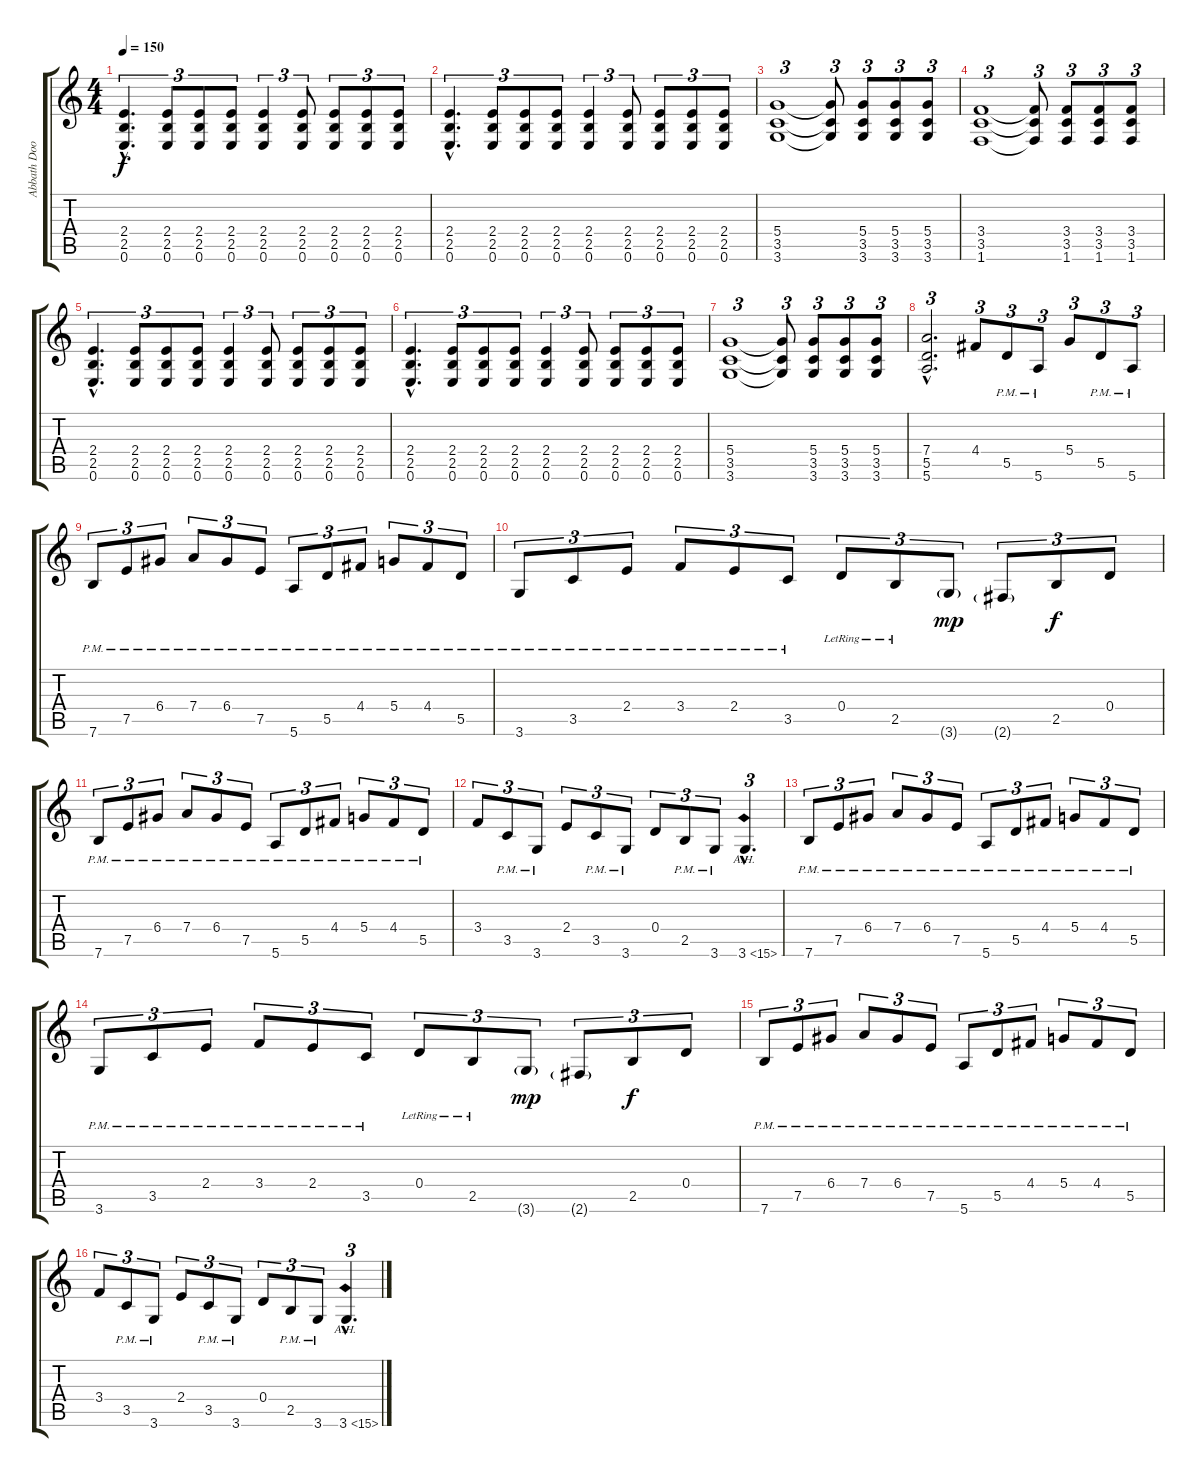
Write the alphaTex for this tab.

\track ("Abbath Doom Occulta (Guitar)" "Abbath Doo") {instrument distortionguitar}
\staff {score tabs}
\tuning (E4 B3 G3 D3 A2 E2) {hide}
\ts (4 4)
\tempo 150
\clef g2
\ks c
(2.4{hac} 2.5{hac} 0.6{hac}).4{d tu (3 2) dy f} (2.4 2.5 0.6).8{tu (3 2)} (2.4 2.5 0.6).8{tu (3 2)} (2.4 2.5 0.6).8{tu (3 2)} (2.4 2.5 0.6).4{tu (3 2)} (2.4 2.5 0.6).8{tu (3 2)} (2.4 2.5 0.6).8{tu (3 2)} (2.4 2.5 0.6).8{tu (3 2)} (2.4 2.5 0.6).8{tu (3 2)} |
(2.4{hac} 2.5{hac} 0.6{hac}).4{d tu (3 2)} (2.4 2.5 0.6).8{tu (3 2)} (2.4 2.5 0.6).8{tu (3 2)} (2.4 2.5 0.6).8{tu (3 2)} (2.4 2.5 0.6).4{tu (3 2)} (2.4 2.5 0.6).8{tu (3 2)} (2.4 2.5 0.6).8{tu (3 2)} (2.4 2.5 0.6).8{tu (3 2)} (2.4 2.5 0.6).8{tu (3 2)} |
(5.4 3.5 3.6).1{tu (3 2)} (5.4{t} 3.5{t} 3.6{t}).8{tu (3 2)} (5.4 3.5 3.6).8{tu (3 2)} (5.4 3.5 3.6).8{tu (3 2)} (5.4 3.5 3.6).8{tu (3 2)} |
(3.4 3.5 1.6).1{tu (3 2)} (3.4{t} 3.5{t} 1.6{t}).8{tu (3 2)} (3.4 3.5 1.6).8{tu (3 2)} (3.4 3.5 1.6).8{tu (3 2)} (3.4 3.5 1.6).8{tu (3 2)} |
(2.4{hac} 2.5{hac} 0.6{hac}).4{d tu (3 2)} (2.4 2.5 0.6).8{tu (3 2)} (2.4 2.5 0.6).8{tu (3 2)} (2.4 2.5 0.6).8{tu (3 2)} (2.4 2.5 0.6).4{tu (3 2)} (2.4 2.5 0.6).8{tu (3 2)} (2.4 2.5 0.6).8{tu (3 2)} (2.4 2.5 0.6).8{tu (3 2)} (2.4 2.5 0.6).8{tu (3 2)} |
(2.4{hac} 2.5{hac} 0.6{hac}).4{d tu (3 2)} (2.4 2.5 0.6).8{tu (3 2)} (2.4 2.5 0.6).8{tu (3 2)} (2.4 2.5 0.6).8{tu (3 2)} (2.4 2.5 0.6).4{tu (3 2)} (2.4 2.5 0.6).8{tu (3 2)} (2.4 2.5 0.6).8{tu (3 2)} (2.4 2.5 0.6).8{tu (3 2)} (2.4 2.5 0.6).8{tu (3 2)} |
(5.4 3.5 3.6).1{tu (3 2)} (5.4{t} 3.5{t} 3.6{t}).8{tu (3 2)} (5.4 3.5 3.6).8{tu (3 2)} (5.4 3.5 3.6).8{tu (3 2)} (5.4 3.5 3.6).8{tu (3 2)} |
(7.4{hac} 5.5{hac} 5.6{hac}).2{d tu (3 2)} 4.4.8{tu (3 2)} 5.5{pm}.8{tu (3 2)} 5.6{pm}.8{tu (3 2)} 5.4.8{tu (3 2)} 5.5{pm}.8{tu (3 2)} 5.6{pm}.8{tu (3 2)} |
7.6{pm}.8{tu (3 2)} 7.5{pm}.8{tu (3 2)} 6.4{pm}.8{tu (3 2)} 7.4{pm}.8{tu (3 2)} 6.4{pm}.8{tu (3 2)} 7.5{pm}.8{tu (3 2)} 5.6{pm}.8{tu (3 2)} 5.5{pm}.8{tu (3 2)} 4.4{pm}.8{tu (3 2)} 5.4{pm}.8{tu (3 2)} 4.4{pm}.8{tu (3 2)} 5.5{pm}.8{tu (3 2)} |
3.6{pm}.8{tu (3 2)} 3.5{pm}.8{tu (3 2)} 2.4{pm}.8{tu (3 2)} 3.4{pm}.8{tu (3 2)} 2.4{pm}.8{tu (3 2)} 3.5{pm}.8{tu (3 2)} 0.4{lr}.8{tu (3 2)} 2.5{lr}.8{tu (3 2)} 3.6{g}.8{tu (3 2) dy mp} 2.6{g}.8{tu (3 2)} 2.5.8{tu (3 2) dy f} 0.4.8{tu (3 2)} |
7.6{pm}.8{tu (3 2)} 7.5{pm}.8{tu (3 2)} 6.4{pm}.8{tu (3 2)} 7.4{pm}.8{tu (3 2)} 6.4{pm}.8{tu (3 2)} 7.5{pm}.8{tu (3 2)} 5.6{pm}.8{tu (3 2)} 5.5{pm}.8{tu (3 2)} 4.4{pm}.8{tu (3 2)} 5.4{pm}.8{tu (3 2)} 4.4{pm}.8{tu (3 2)} 5.5{pm}.8{tu (3 2)} |
3.4.8{tu (3 2)} 3.5{pm}.8{tu (3 2)} 3.6{pm}.8{tu (3 2)} 2.4.8{tu (3 2)} 3.5{pm}.8{tu (3 2)} 3.6{pm}.8{tu (3 2)} 0.4.8{tu (3 2)} 2.5{pm}.8{tu (3 2)} 3.6{pm}.8{tu (3 2)} 3.6{ah 12 hac}.4{d tu (3 2) instrument guitarharmonics} |
7.6{pm}.8{tu (3 2) instrument distortionguitar} 7.5{pm}.8{tu (3 2)} 6.4{pm}.8{tu (3 2)} 7.4{pm}.8{tu (3 2)} 6.4{pm}.8{tu (3 2)} 7.5{pm}.8{tu (3 2)} 5.6{pm}.8{tu (3 2)} 5.5{pm}.8{tu (3 2)} 4.4{pm}.8{tu (3 2)} 5.4{pm}.8{tu (3 2)} 4.4{pm}.8{tu (3 2)} 5.5{pm}.8{tu (3 2)} |
3.6{pm}.8{tu (3 2)} 3.5{pm}.8{tu (3 2)} 2.4{pm}.8{tu (3 2)} 3.4{pm}.8{tu (3 2)} 2.4{pm}.8{tu (3 2)} 3.5{pm}.8{tu (3 2)} 0.4{lr}.8{tu (3 2)} 2.5{lr}.8{tu (3 2)} 3.6{g}.8{tu (3 2) dy mp} 2.6{g}.8{tu (3 2)} 2.5.8{tu (3 2) dy f} 0.4.8{tu (3 2)} |
7.6{pm}.8{tu (3 2)} 7.5{pm}.8{tu (3 2)} 6.4{pm}.8{tu (3 2)} 7.4{pm}.8{tu (3 2)} 6.4{pm}.8{tu (3 2)} 7.5{pm}.8{tu (3 2)} 5.6{pm}.8{tu (3 2)} 5.5{pm}.8{tu (3 2)} 4.4{pm}.8{tu (3 2)} 5.4{pm}.8{tu (3 2)} 4.4{pm}.8{tu (3 2)} 5.5{pm}.8{tu (3 2)} |
3.4.8{tu (3 2)} 3.5{pm}.8{tu (3 2)} 3.6{pm}.8{tu (3 2)} 2.4.8{tu (3 2)} 3.5{pm}.8{tu (3 2)} 3.6{pm}.8{tu (3 2)} 0.4.8{tu (3 2)} 2.5{pm}.8{tu (3 2)} 3.6{pm}.8{tu (3 2)} 3.6{ah 12 hac}.4{d tu (3 2) instrument guitarharmonics}
